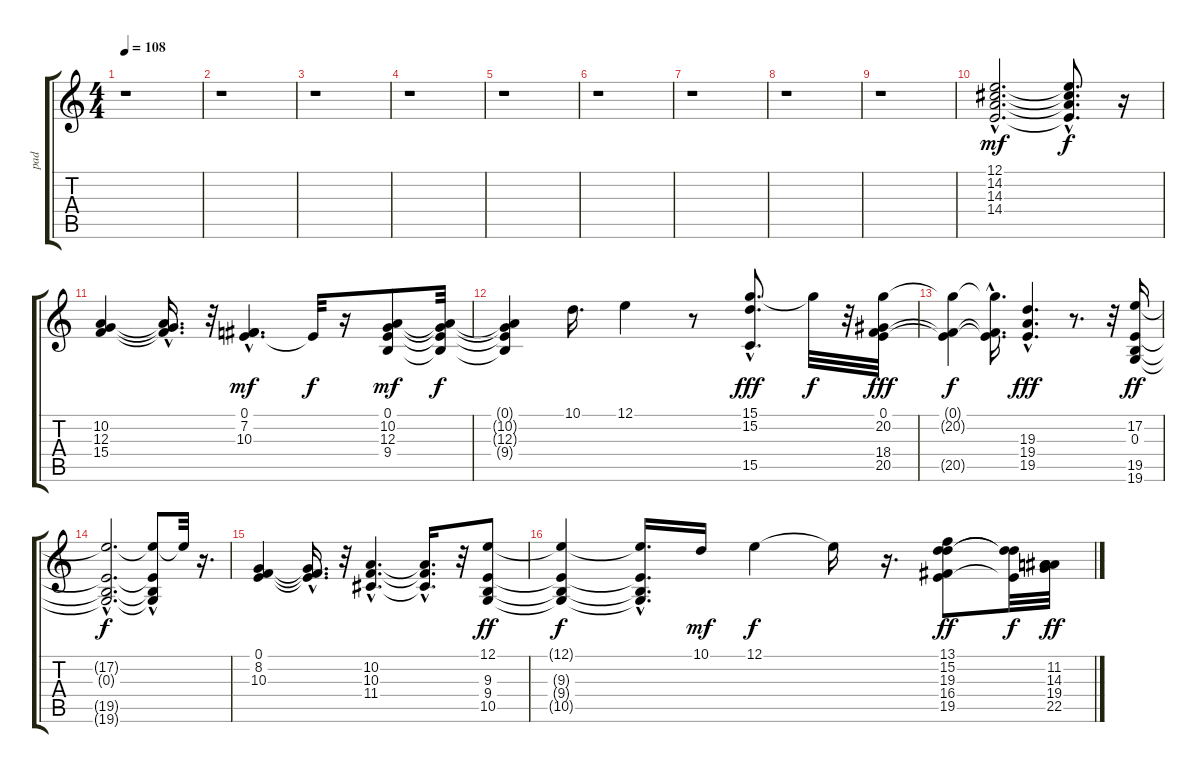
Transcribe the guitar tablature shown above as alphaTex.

\track ("pad" "pad") {instrument pad2warm}
\staff {score tabs}
\tuning (E4 B3 G3 D3 A2 E2) {hide}
\ts (4 4)
\tempo 108
\clef g2
\ks c
r.1{dy f} |
r.1 |
r.1 |
r.1 |
r.1 |
r.1 |
r.1 |
r.1 |
r.1 |
(12.1{hac} 14.2{hac} 14.3{hac} 14.4{hac}).2{d dy mf volume 14 instrument pad2warm} (12.1{t} 14.2{t} 14.3{hac t} 14.4{t}).8{d dy f} r.16 |
(10.2 12.3 15.4).4 (10.2{hac t} 12.3{t} 15.4{hac t}).16{d} r.32 (0.1{hac} 7.2{hac} 10.3{hac}).4{d dy mf} 0.1{t}.32{dy f} r.16 (0.1 10.2 12.3 9.4).8{dy mf} (0.1{t} 10.2{t} 12.3{t} 9.4{t}).32{dy f} |
(0.1{t} 10.2{t} 12.3{t} 9.4{t}).4 10.1.16{d volume 14 instrument pad2warm} 12.1.4 r.8 (15.1{hac} 15.2{hac} 15.5{hac}).8{d dy fff} 15.1{t}.32{dy f} r.32 (0.1 20.2 18.4 20.5).32{dy fff} |
(0.1{t} 20.2{t} 20.5{t}).4{dy f} (0.1{hac t} 20.2{hac t} 20.5{hac t}).16{d} (19.3{hac} 19.4{hac} 19.5{hac}).4{d dy fff} r.8{d} r.32 (17.2 0.3 19.5 19.6).16{dy ff} |
(17.2{hac t} 0.3{hac t} 19.5{hac t} 19.6{hac t}).2{d dy f} (17.2{t} 0.3{t} 19.5{t} 19.6{hac t}).8 17.2{t}.32 r.16{d} |
(0.1 8.2 10.3).4 (0.1{hac t} 8.2{t} 10.3{hac t}).16{d} r.32 (10.2{hac} 10.3{hac} 11.4{hac}).4{d} (10.2{hac t} 10.3{t} 11.4{t}).16{d} r.32 (12.1 9.3 9.4 10.5).8{dy ff} |
(12.1{t} 9.3{t} 9.4{t} 10.5{t}).4{dy f} (12.1{t} 9.3{hac t} 9.4{hac t} 10.5{hac t}).16{d} 10.1.16{dy mf} 12.1.4{dy f} 12.1{t}.16 r.16{d} (13.1 15.2 19.3 16.4 19.5).8{dy ff} (15.2{t} 19.3{t} 19.5{t}).32{dy f} (11.2 14.3 19.4 22.5).32{dy ff}
